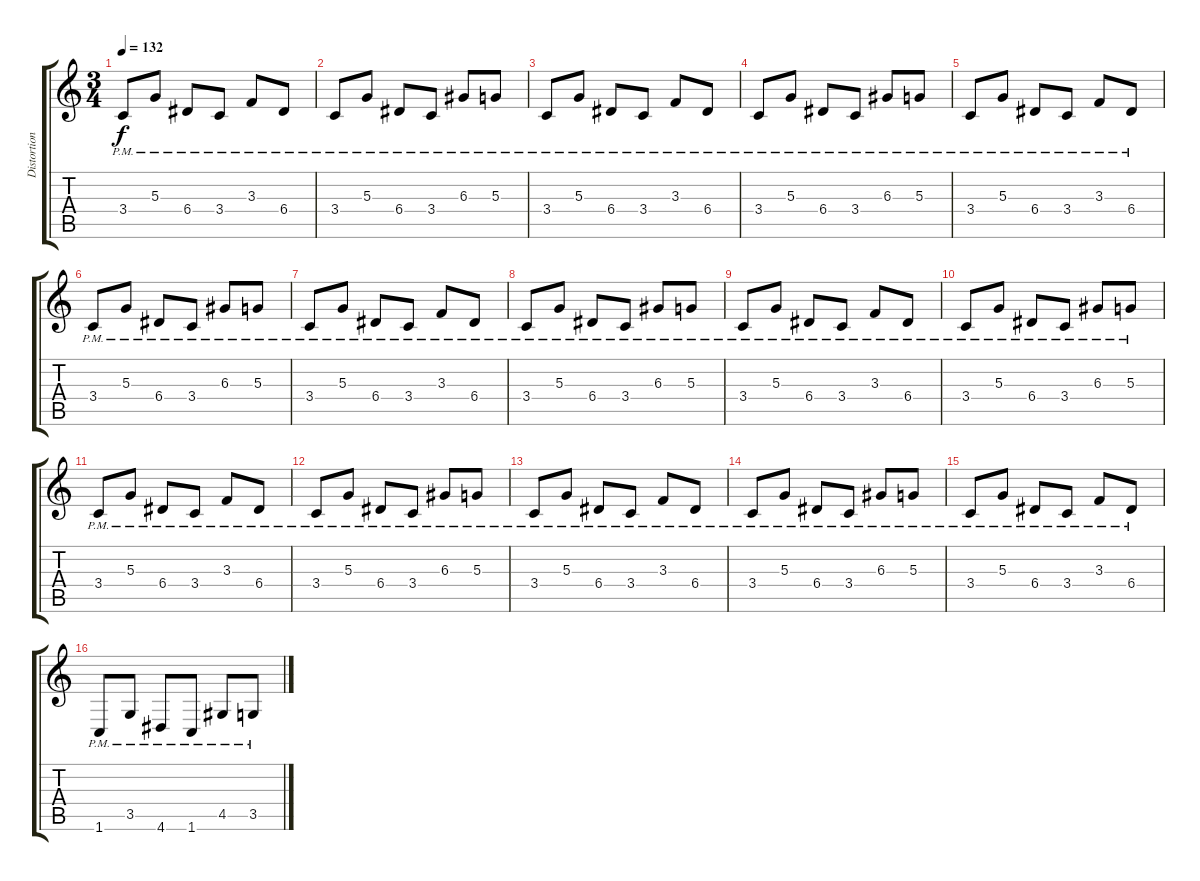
\track ("Distortion guitar 2" "Distortion") {instrument distortionguitar}
\staff {score tabs}
\tuning (B3 Gb3 D3 A2 E2 B1) {hide}
\ts (3 4)
\tempo 132
\clef g2
\ks c
3.4{pm}.8{dy f} 5.3{pm}.8 6.4{pm}.8 3.4{pm}.8 3.3{pm}.8 6.4{pm}.8 |
3.4{pm}.8 5.3{pm}.8 6.4{pm}.8 3.4{pm}.8 6.3{pm}.8 5.3{pm}.8 |
3.4{pm}.8 5.3{pm}.8 6.4{pm}.8 3.4{pm}.8 3.3{pm}.8 6.4{pm}.8 |
3.4{pm}.8 5.3{pm}.8 6.4{pm}.8 3.4{pm}.8 6.3{pm}.8 5.3{pm}.8 |
3.4{pm}.8 5.3{pm}.8 6.4{pm}.8 3.4{pm}.8 3.3{pm}.8 6.4{pm}.8 |
3.4{pm}.8 5.3{pm}.8 6.4{pm}.8 3.4{pm}.8 6.3{pm}.8 5.3{pm}.8 |
3.4{pm}.8 5.3{pm}.8 6.4{pm}.8 3.4{pm}.8 3.3{pm}.8 6.4{pm}.8 |
3.4{pm}.8 5.3{pm}.8 6.4{pm}.8 3.4{pm}.8 6.3{pm}.8 5.3{pm}.8 |
3.4{pm}.8 5.3{pm}.8 6.4{pm}.8 3.4{pm}.8 3.3{pm}.8 6.4{pm}.8 |
3.4{pm}.8 5.3{pm}.8 6.4{pm}.8 3.4{pm}.8 6.3{pm}.8 5.3{pm}.8 |
3.4{pm}.8 5.3{pm}.8 6.4{pm}.8 3.4{pm}.8 3.3{pm}.8 6.4{pm}.8 |
3.4{pm}.8 5.3{pm}.8 6.4{pm}.8 3.4{pm}.8 6.3{pm}.8 5.3{pm}.8 |
3.4{pm}.8 5.3{pm}.8 6.4{pm}.8 3.4{pm}.8 3.3{pm}.8 6.4{pm}.8 |
3.4{pm}.8 5.3{pm}.8 6.4{pm}.8 3.4{pm}.8 6.3{pm}.8 5.3{pm}.8 |
3.4{pm}.8 5.3{pm}.8 6.4{pm}.8 3.4{pm}.8 3.3{pm}.8 6.4{pm}.8 |
1.6{pm}.8 3.5{pm}.8 4.6{pm}.8 1.6{pm}.8 4.5{pm}.8 3.5{pm}.8
